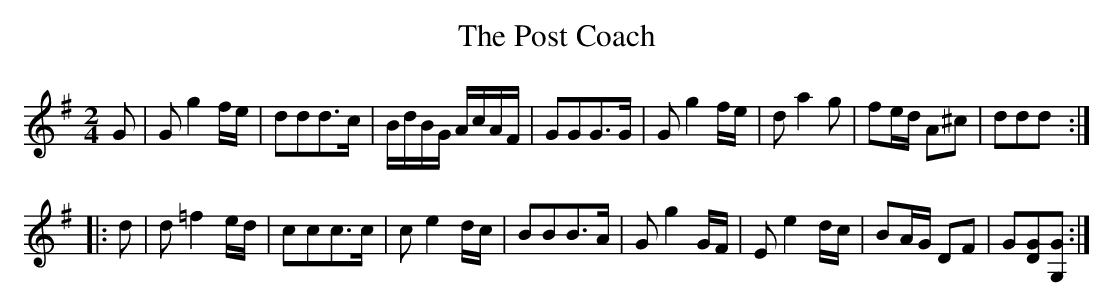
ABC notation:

X:1
T:Post Coach, The
M:2/4
L:1/8
K:G
G | G g2 f/e/ | ddd>c | B/d/B/G/ A/c/A/F/ | GGG>G | G g2 f/e/ | d a2 g | fe/d/ A^c | ddd :|
|: d | d =f2 e/d/ | ccc>c | c e2 d/c/ | BBB>A | G g2 G/F/ | E e2 d/c/ | BA/G/ DF | G[DG][G,G] :|
